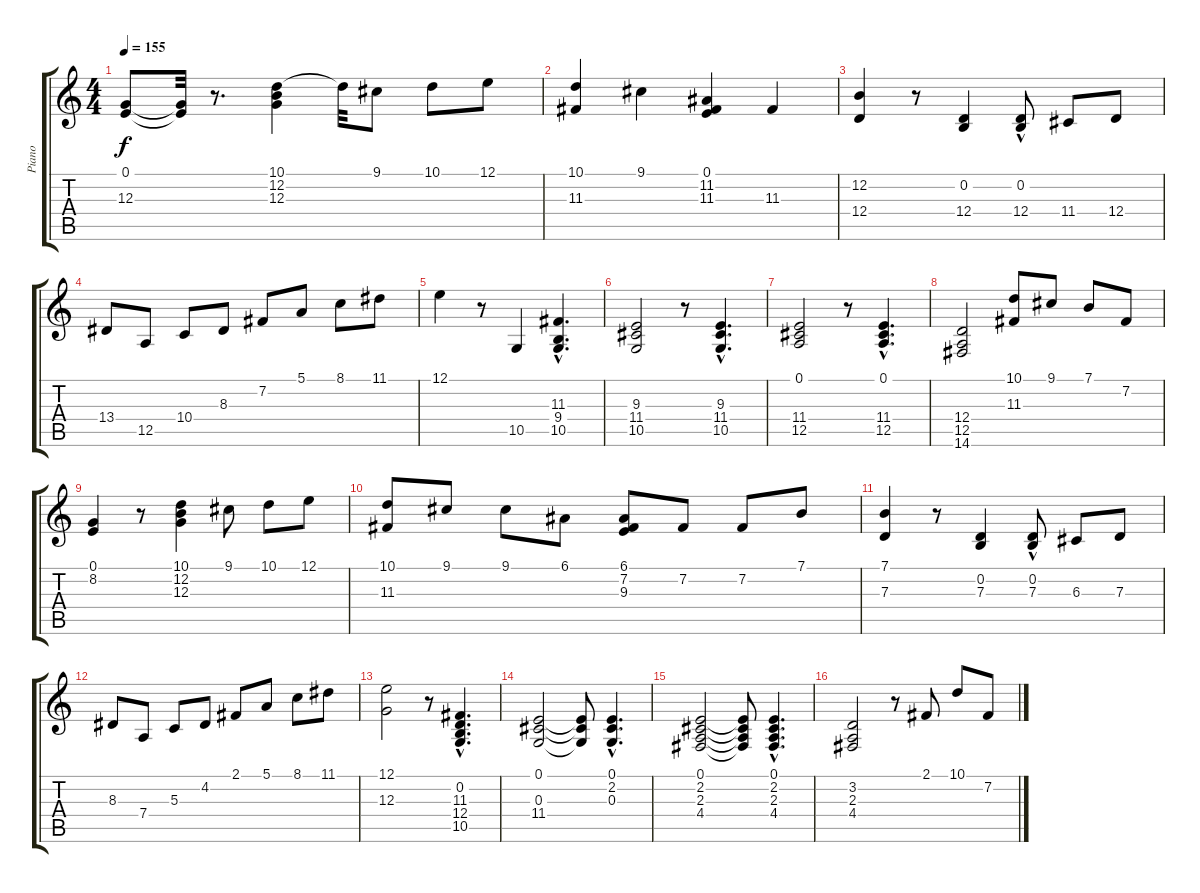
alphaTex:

\track ("Piano" "Piano") {instrument acousticgrandpiano}
\staff {score tabs}
\tuning (E4 B3 G3 D3 A2 E2) {hide}
\ts (4 4)
\tempo 155
\clef g2
\ks c
(0.1 12.3).8{dy f} (0.1{t} 12.3{t}).32 r.8{d} (10.1 12.2 12.3).4 10.1{t}.32 9.1.8 10.1.8 12.1.8 |
(10.1 11.3).4 9.1.4 (0.1 11.2 11.3).4 11.3.4 |
(12.2 12.4).4 r.8 (0.2 12.4).4 (0.2{hac} 12.4).8 11.4.8 12.4.8 |
13.4.8 12.5.8 10.4.8 8.3.8 7.2.8 5.1.8 8.1.8 11.1.8 |
12.1.4 r.8 10.5.4 (11.3{hac} 9.4{hac} 10.5{hac}).4{d} |
(9.3 11.4 10.5).2 r.8 (9.3{hac} 11.4{hac} 10.5{hac}).4{d} |
(0.1 11.4 12.5).2 r.8 (0.1{hac} 11.4{hac} 12.5{hac}).4{d} |
(12.4 12.5 14.6).2 (10.1 11.3).8 9.1.8 7.1.8 7.2.8 |
(0.1 8.2).4 r.8 (10.1 12.2 12.3).4 9.1.8 10.1.8 12.1.8 |
(10.1 11.3).8 9.1.8 9.1.8 6.1.8 (6.1 7.2 9.3).8 7.2.8 7.2.8 7.1.8 |
(7.1 7.3).4 r.8 (0.2 7.3).4 (0.2{hac} 7.3).8 6.3.8 7.3.8 |
8.3.8 7.4.8 5.3.8 4.2.8 2.1.8 5.1.8 8.1.8 11.1.8 |
(12.1 12.3).2 r.8 (0.2{hac} 11.3{hac} 12.4{hac} 10.5{hac}).4{d} |
(0.1 0.3 11.4).2 (0.1{t} 0.3{t} 11.4{t}).8 (0.1{hac} 2.2{hac} 0.3{hac}).4{d} |
(0.1 2.2 2.3 4.4).2 (0.1{t} 2.2{t} 2.3{t} 4.4{t}).8 (0.1{hac} 2.2{hac} 2.3{hac} 4.4{hac}).4{d} |
(3.2 2.3 4.4).2 r.8 2.1.8 10.1.8 7.2.8
